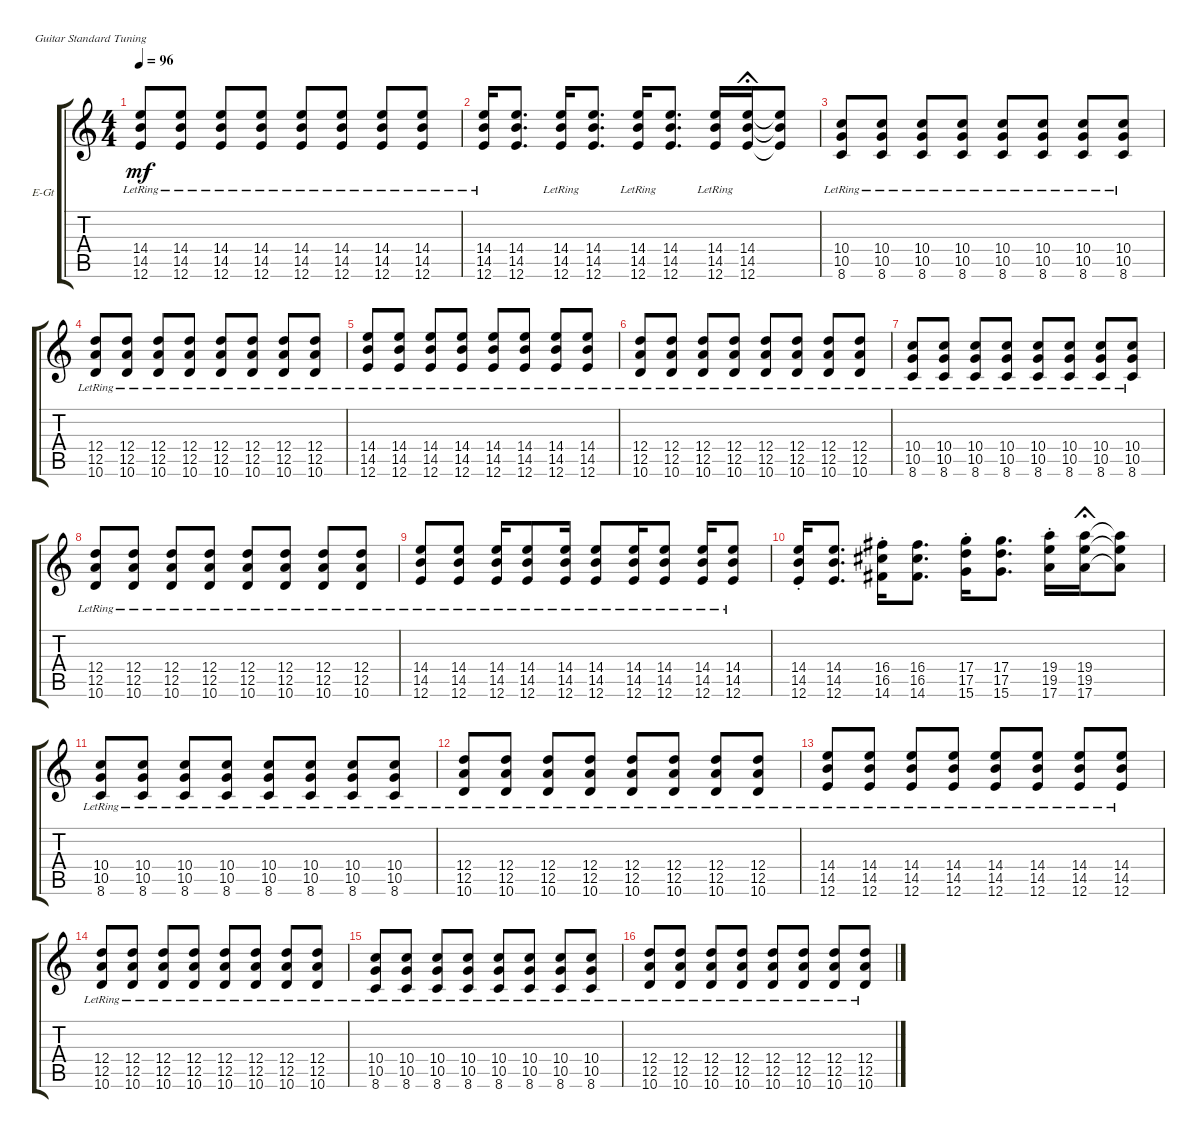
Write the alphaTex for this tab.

\bracketExtendMode groupsimilarinstruments
\firstSystemTrackNameOrientation horizontal
\otherSystemsTrackNameOrientation horizontal
\track ("Electric Guitar 2" "E-Gt") {instrument distortionguitar}
\staff {score tabs}
\tuning (E4 B3 G3 D3 A2 E2)
\ts (4 4)
\tempo 96
\clef g2
\ks c
(14.4{lr} 14.5{lr} 12.6{lr}).8{dy mf} (14.4{lr} 14.5{lr} 12.6{lr}).8 (14.4{lr} 14.5{lr} 12.6{lr}).8 (14.4{lr} 14.5{lr} 12.6{lr}).8 (14.4{lr} 14.5{lr} 12.6{lr}).8 (14.4{lr} 14.5{lr} 12.6{lr}).8 (14.4{lr} 14.5{lr} 12.6{lr}).8 (14.4{lr} 14.5{lr} 12.6{lr}).8 |
(14.4{lr} 14.5{lr} 12.6{lr}).16 (14.4 14.5 12.6).8{d} (14.4{lr} 14.5{lr} 12.6{lr}).16 (14.4 14.5 12.6).8{d} (14.4{lr} 14.5{lr} 12.6{lr}).16 (14.4 14.5 12.6).8{d} (14.4{lr} 14.5{lr} 12.6{lr}).16 (14.4 14.5 12.6).16{fermata (short 0)} (14.4{t} 14.5{t} 12.6{t}).8 |
(8.6{lr} 10.5{lr} 10.4{lr}).8 (8.6{lr} 10.5{lr} 10.4{lr}).8 (8.6{lr} 10.5{lr} 10.4{lr}).8 (8.6{lr} 10.5{lr} 10.4{lr}).8 (8.6{lr} 10.5{lr} 10.4{lr}).8 (8.6{lr} 10.5{lr} 10.4{lr}).8 (8.6{lr} 10.5{lr} 10.4{lr}).8 (8.6{lr} 10.5{lr} 10.4{lr}).8 |
(12.4{lr} 12.5{lr} 10.6{lr}).8 (12.4{lr} 12.5{lr} 10.6{lr}).8 (12.4{lr} 12.5{lr} 10.6{lr}).8 (12.4{lr} 12.5{lr} 10.6{lr}).8 (12.4{lr} 12.5{lr} 10.6{lr}).8 (12.4{lr} 12.5{lr} 10.6{lr}).8 (12.4{lr} 12.5{lr} 10.6{lr}).8 (12.4{lr} 12.5{lr} 10.6{lr}).8 |
(14.4{lr} 14.5{lr} 12.6{lr}).8 (14.4{lr} 14.5{lr} 12.6{lr}).8 (14.4{lr} 14.5{lr} 12.6{lr}).8 (14.4{lr} 14.5{lr} 12.6{lr}).8 (14.4{lr} 14.5{lr} 12.6{lr}).8 (14.4{lr} 14.5{lr} 12.6{lr}).8 (14.4{lr} 14.5{lr} 12.6{lr}).8 (14.4{lr} 14.5{lr} 12.6{lr}).8 |
(12.4{lr} 12.5{lr} 10.6{lr}).8 (12.4{lr} 12.5{lr} 10.6{lr}).8 (12.4{lr} 12.5{lr} 10.6{lr}).8 (12.4{lr} 12.5{lr} 10.6{lr}).8 (12.4{lr} 12.5{lr} 10.6{lr}).8 (12.4{lr} 12.5{lr} 10.6{lr}).8 (12.4{lr} 12.5{lr} 10.6{lr}).8 (12.4{lr} 12.5{lr} 10.6{lr}).8 |
(8.6{lr} 10.5{lr} 10.4{lr}).8 (8.6{lr} 10.5{lr} 10.4{lr}).8 (8.6{lr} 10.5{lr} 10.4{lr}).8 (8.6{lr} 10.5{lr} 10.4{lr}).8 (8.6{lr} 10.5{lr} 10.4{lr}).8 (8.6{lr} 10.5{lr} 10.4{lr}).8 (8.6{lr} 10.5{lr} 10.4{lr}).8 (8.6{lr} 10.5{lr} 10.4{lr}).8 |
(12.4{lr} 12.5{lr} 10.6{lr}).8 (12.4{lr} 12.5{lr} 10.6{lr}).8 (12.4{lr} 12.5{lr} 10.6{lr}).8 (12.4{lr} 12.5{lr} 10.6{lr}).8 (12.4{lr} 12.5{lr} 10.6{lr}).8 (12.4{lr} 12.5{lr} 10.6{lr}).8 (12.4{lr} 12.5{lr} 10.6{lr}).8 (12.4{lr} 12.5{lr} 10.6{lr}).8 |
(14.4{lr} 14.5{lr} 12.6{lr}).8 (14.4{lr} 14.5{lr} 12.6{lr}).8 (14.4{lr} 14.5{lr} 12.6{lr}).16 (14.4{lr} 14.5{lr} 12.6{lr}).8 (14.4{lr} 14.5{lr} 12.6{lr}).16 (14.4{lr} 14.5{lr} 12.6{lr}).8 (14.4{lr} 14.5{lr} 12.6{lr}).16 (14.4{lr} 14.5{lr} 12.6{lr}).8 (14.4{lr} 14.5{lr} 12.6{lr}).16 (14.4{lr} 14.5{lr} 12.6{lr}).8 |
(14.4{st} 14.5{st} 12.6{st}).16 (14.4 14.5 12.6).8{d} (16.4{st} 16.5{st} 14.6{st}).16 (16.4 16.5 14.6).8{d} (17.4{st} 17.5{st} 15.6{st}).16 (17.4 17.5 15.6).8{d} (19.4{st} 19.5{st} 17.6{st}).16 (19.4 19.5 17.6).16{fermata (short 0)} (17.6{t} 19.5{t} 19.4{t}).8 |
(8.6{lr} 10.5{lr} 10.4{lr}).8 (8.6{lr} 10.5{lr} 10.4{lr}).8 (8.6{lr} 10.5{lr} 10.4{lr}).8 (8.6{lr} 10.5{lr} 10.4{lr}).8 (8.6{lr} 10.5{lr} 10.4{lr}).8 (8.6{lr} 10.5{lr} 10.4{lr}).8 (8.6{lr} 10.5{lr} 10.4{lr}).8 (8.6{lr} 10.5{lr} 10.4{lr}).8 |
(12.4{lr} 12.5{lr} 10.6{lr}).8 (12.4{lr} 12.5{lr} 10.6{lr}).8 (12.4{lr} 12.5{lr} 10.6{lr}).8 (12.4{lr} 12.5{lr} 10.6{lr}).8 (12.4{lr} 12.5{lr} 10.6{lr}).8 (12.4{lr} 12.5{lr} 10.6{lr}).8 (12.4{lr} 12.5{lr} 10.6{lr}).8 (12.4{lr} 12.5{lr} 10.6{lr}).8 |
(14.4{lr} 14.5{lr} 12.6{lr}).8 (14.4{lr} 14.5{lr} 12.6{lr}).8 (14.4{lr} 14.5{lr} 12.6{lr}).8 (14.4{lr} 14.5{lr} 12.6{lr}).8 (14.4{lr} 14.5{lr} 12.6{lr}).8 (14.4{lr} 14.5{lr} 12.6{lr}).8 (14.4{lr} 14.5{lr} 12.6{lr}).8 (14.4{lr} 14.5{lr} 12.6{lr}).8 |
(12.4{lr} 12.5{lr} 10.6{lr}).8 (12.4{lr} 12.5{lr} 10.6{lr}).8 (12.4{lr} 12.5{lr} 10.6{lr}).8 (12.4{lr} 12.5{lr} 10.6{lr}).8 (12.4{lr} 12.5{lr} 10.6{lr}).8 (12.4{lr} 12.5{lr} 10.6{lr}).8 (12.4{lr} 12.5{lr} 10.6{lr}).8 (12.4{lr} 12.5{lr} 10.6{lr}).8 |
(8.6{lr} 10.5{lr} 10.4{lr}).8 (8.6{lr} 10.5{lr} 10.4{lr}).8 (8.6{lr} 10.5{lr} 10.4{lr}).8 (8.6{lr} 10.5{lr} 10.4{lr}).8 (8.6{lr} 10.5{lr} 10.4{lr}).8 (8.6{lr} 10.5{lr} 10.4{lr}).8 (8.6{lr} 10.5{lr} 10.4{lr}).8 (8.6{lr} 10.5{lr} 10.4{lr}).8 |
(12.4{lr} 12.5{lr} 10.6{lr}).8 (12.4{lr} 12.5{lr} 10.6{lr}).8 (12.4{lr} 12.5{lr} 10.6{lr}).8 (12.4{lr} 12.5{lr} 10.6{lr}).8 (12.4{lr} 12.5{lr} 10.6{lr}).8 (12.4{lr} 12.5{lr} 10.6{lr}).8 (12.4{lr} 12.5{lr} 10.6{lr}).8 (12.4{lr} 12.5{lr} 10.6{lr}).8
